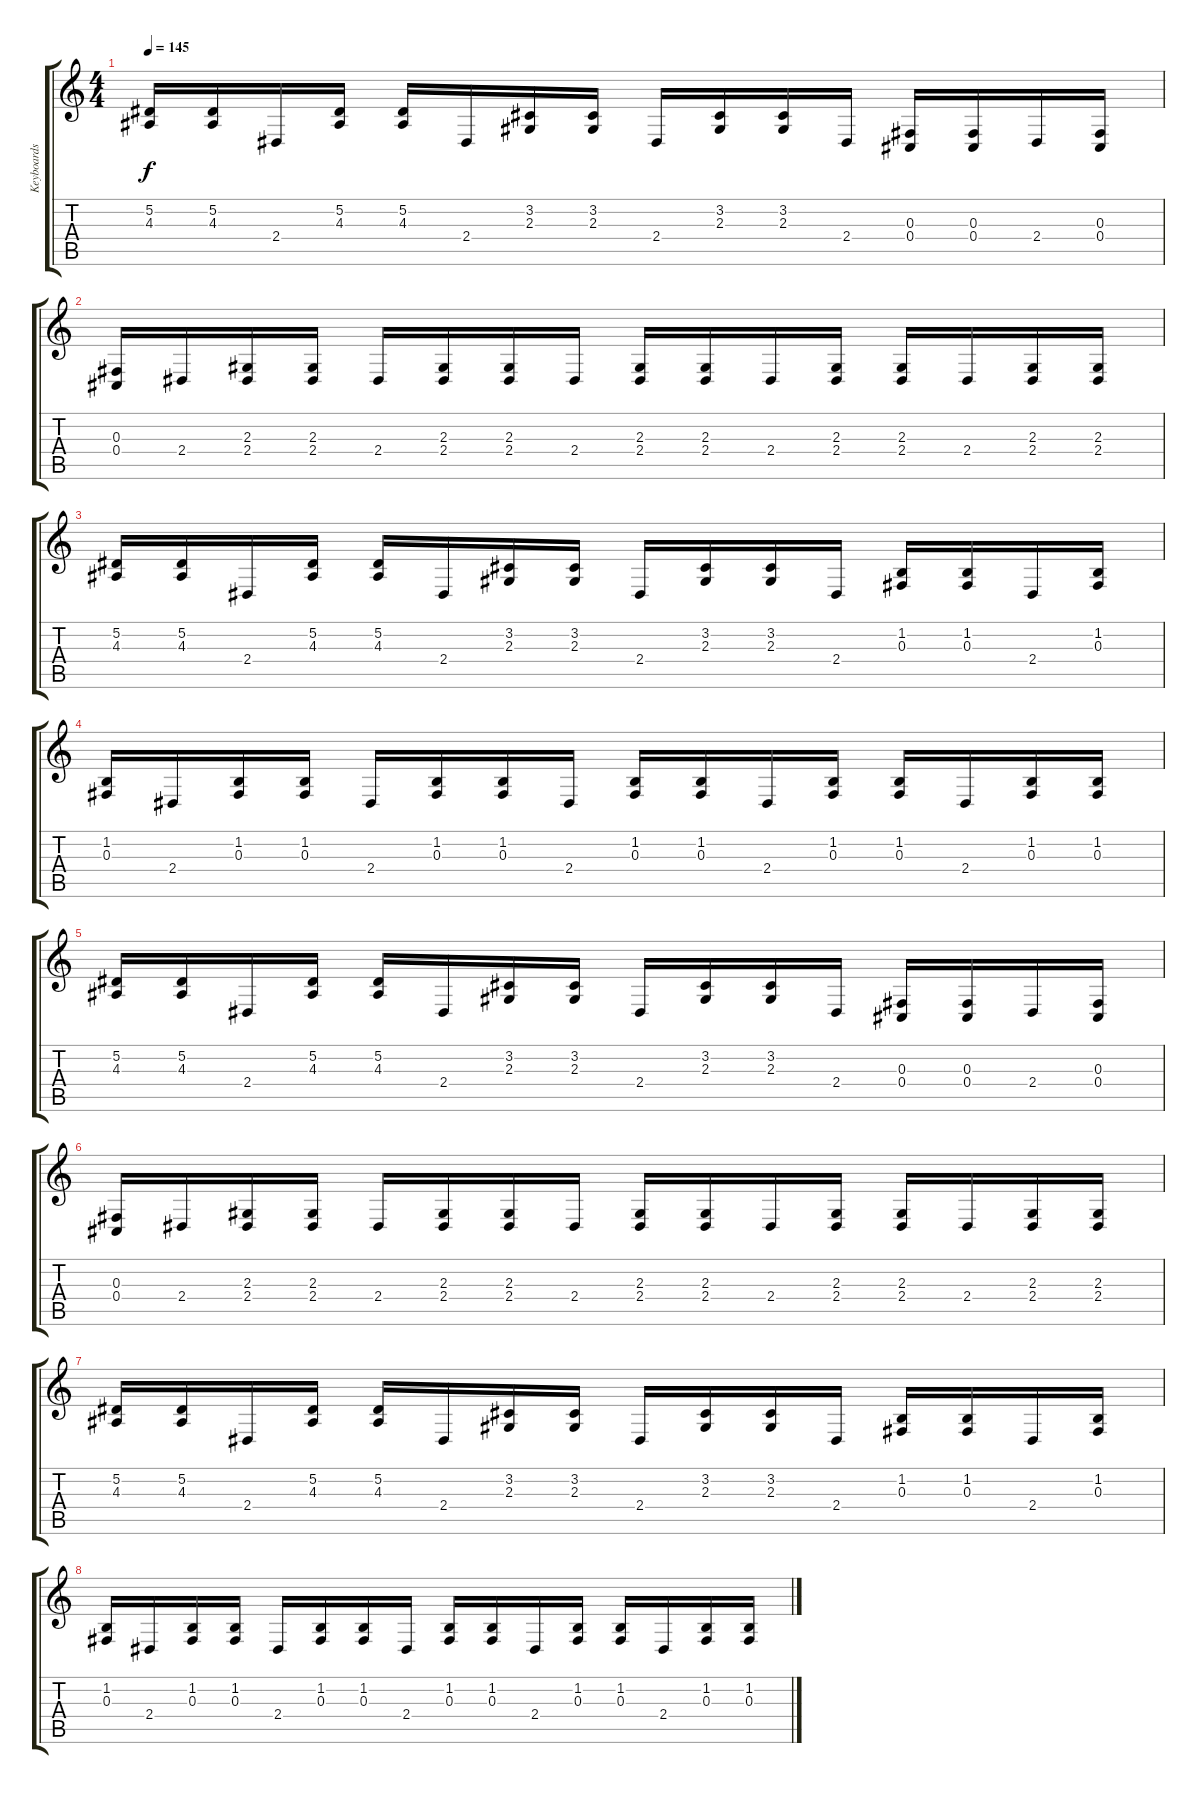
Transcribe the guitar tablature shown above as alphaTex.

\track ("Keyboards" "Keyboards") {instrument lead8bassandlead}
\staff {score tabs}
\tuning (Eb4 Bb3 Gb3 Db3 Ab2 Eb2) {hide}
\ts (4 4)
\tempo 145
\clef g2
\ks c
(5.2 4.3).16{dy f} (5.2 4.3).16 2.4.16 (5.2 4.3).16 (5.2 4.3).16 2.4.16 (3.2 2.3).16 (3.2 2.3).16 2.4.16 (3.2 2.3).16 (3.2 2.3).16 2.4.16 (0.3 0.4).16 (0.3 0.4).16 2.4.16 (0.3 0.4).16 |
(0.3 0.4).16 2.4.16 (2.3 2.4).16 (2.3 2.4).16 2.4.16 (2.3 2.4).16 (2.3 2.4).16 2.4.16 (2.3 2.4).16 (2.3 2.4).16 2.4.16 (2.3 2.4).16 (2.3 2.4).16 2.4.16 (2.3 2.4).16 (2.3 2.4).16 |
(5.2 4.3).16 (5.2 4.3).16 2.4.16 (5.2 4.3).16 (5.2 4.3).16 2.4.16 (3.2 2.3).16 (3.2 2.3).16 2.4.16 (3.2 2.3).16 (3.2 2.3).16 2.4.16 (1.2 0.3).16 (1.2 0.3).16 2.4.16 (1.2 0.3).16 |
(1.2 0.3).16 2.4.16 (1.2 0.3).16 (1.2 0.3).16 2.4.16 (1.2 0.3).16 (1.2 0.3).16 2.4.16 (1.2 0.3).16 (1.2 0.3).16 2.4.16 (1.2 0.3).16 (1.2 0.3).16 2.4.16 (1.2 0.3).16 (1.2 0.3).16 |
(5.2 4.3).16 (5.2 4.3).16 2.4.16 (5.2 4.3).16 (5.2 4.3).16 2.4.16 (3.2 2.3).16 (3.2 2.3).16 2.4.16 (3.2 2.3).16 (3.2 2.3).16 2.4.16 (0.3 0.4).16 (0.3 0.4).16 2.4.16 (0.3 0.4).16 |
(0.3 0.4).16 2.4.16 (2.3 2.4).16 (2.3 2.4).16 2.4.16 (2.3 2.4).16 (2.3 2.4).16 2.4.16 (2.3 2.4).16 (2.3 2.4).16 2.4.16 (2.3 2.4).16 (2.3 2.4).16 2.4.16 (2.3 2.4).16 (2.3 2.4).16 |
(5.2 4.3).16 (5.2 4.3).16 2.4.16 (5.2 4.3).16 (5.2 4.3).16 2.4.16 (3.2 2.3).16 (3.2 2.3).16 2.4.16 (3.2 2.3).16 (3.2 2.3).16 2.4.16 (1.2 0.3).16 (1.2 0.3).16 2.4.16 (1.2 0.3).16 |
(1.2 0.3).16 2.4.16 (1.2 0.3).16 (1.2 0.3).16 2.4.16 (1.2 0.3).16 (1.2 0.3).16 2.4.16 (1.2 0.3).16 (1.2 0.3).16 2.4.16 (1.2 0.3).16 (1.2 0.3).16 2.4.16 (1.2 0.3).16 (1.2 0.3).16
